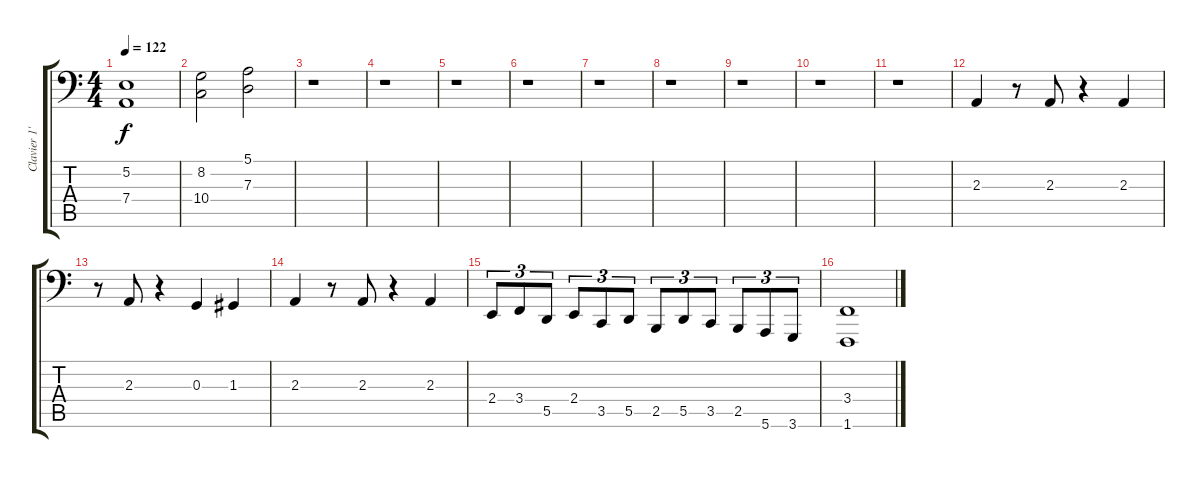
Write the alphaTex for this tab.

\track ("Clavier 1''" "Clavier 1'") {instrument synthstrings1}
\staff {score tabs}
\tuning (E3 B2 G2 D2 A1 E1) {hide}
\ts (4 4)
\tempo 122
\clef f4
\ks c
(5.2 7.4).1{dy f} |
(8.2 10.4).2 (5.1 7.3).2 |
r.1 |
r.1 |
r.1 |
r.1 |
r.1 |
r.1 |
r.1 |
r.1 |
r.1 |
2.3.4 r.8 2.3.8 r.4 2.3.4 |
r.8 2.3.8 r.4 0.3.4 1.3.4 |
2.3.4 r.8 2.3.8 r.4 2.3.4 |
2.4.8{tu (3 2)} 3.4.8{tu (3 2)} 5.5.8{tu (3 2)} 2.4.8{tu (3 2)} 3.5.8{tu (3 2)} 5.5.8{tu (3 2)} 2.5.8{tu (3 2)} 5.5.8{tu (3 2)} 3.5.8{tu (3 2)} 2.5.8{tu (3 2)} 5.6.8{tu (3 2)} 3.6.8{tu (3 2)} |
(3.4 1.6).1
